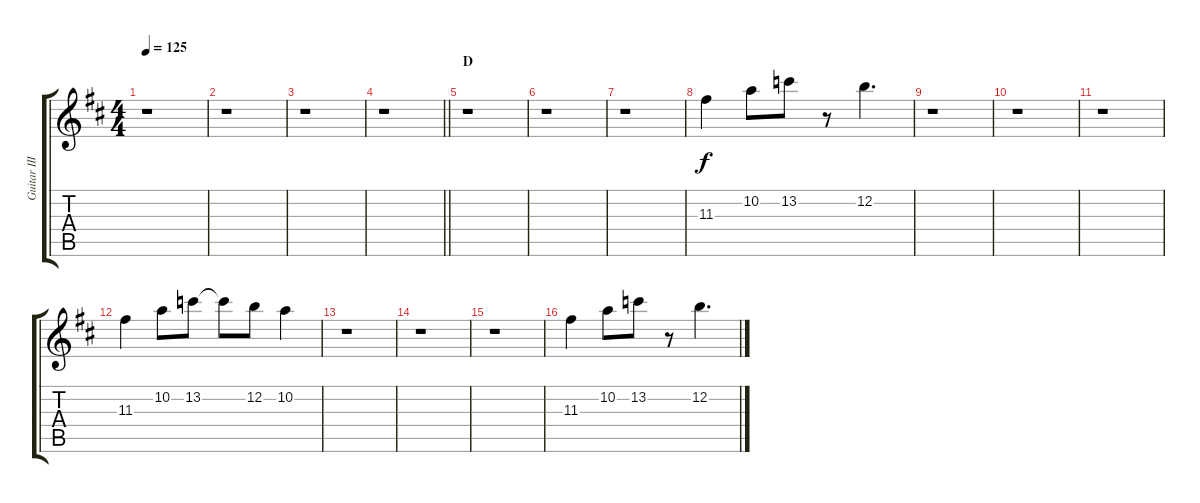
\track ("Guitar III" "Guitar III") {instrument overdrivenguitar}
\staff {score tabs}
\tuning (E4 B3 G3 D3 A2 E2) {hide}
\ts (4 4)
\tempo 125
\clef g2
\ks d
r.1{dy f} |
r.1 |
r.1 |
\barLineRight lightlight
r.1 |
\section ("" "D")
r.1 |
r.1 |
r.1 |
11.3.4 10.2.8 13.2.8 r.8 12.2.4{d} |
r.1 |
r.1 |
r.1 |
11.3.4 10.2.8 13.2.8 13.2{t}.8 12.2.8 10.2.4 |
r.1 |
r.1 |
r.1 |
11.3.4 10.2.8 13.2.8 r.8 12.2.4{d}
